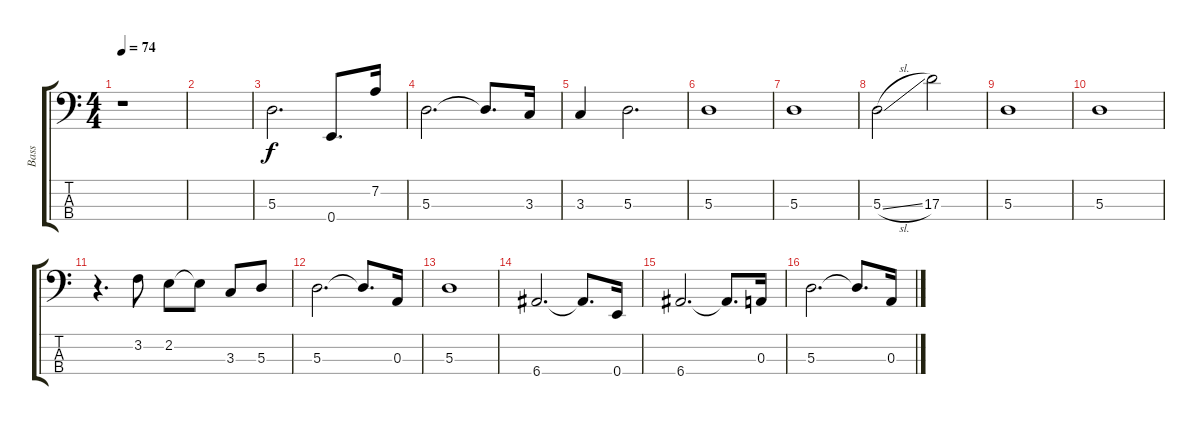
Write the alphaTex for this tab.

\track ("Bass" "Bass") {instrument electricbassfinger}
\staff {score tabs}
\tuning (G2 D2 A1 E1) {hide}
\ts (4 4)
\tempo 74
\clef f4
\ks c
r.1{dy f instrument electricbassfinger} |
|
5.3.2{d} 0.4.8{d} 7.2.16 |
5.3.2{d} 5.3{t}.8{d} 3.3.16 |
3.3.4 5.3.2{d} |
5.3.1 |
5.3.1 |
5.3{sl}.2 17.3.2 |
5.3.1 |
5.3.1 |
r.4{d} 3.2.8 2.2.8 2.2{t}.8 3.3.8 5.3.8 |
5.3.2{d} 5.3{t}.8{d} 0.3.16 |
5.3.1 |
6.4.2{d} 6.4{t}.8{d} 0.4.16 |
6.4.2{d} 6.4{t}.8{d} 0.3.16 |
5.3.2{d} 5.3{t}.8{d} 0.3.16
